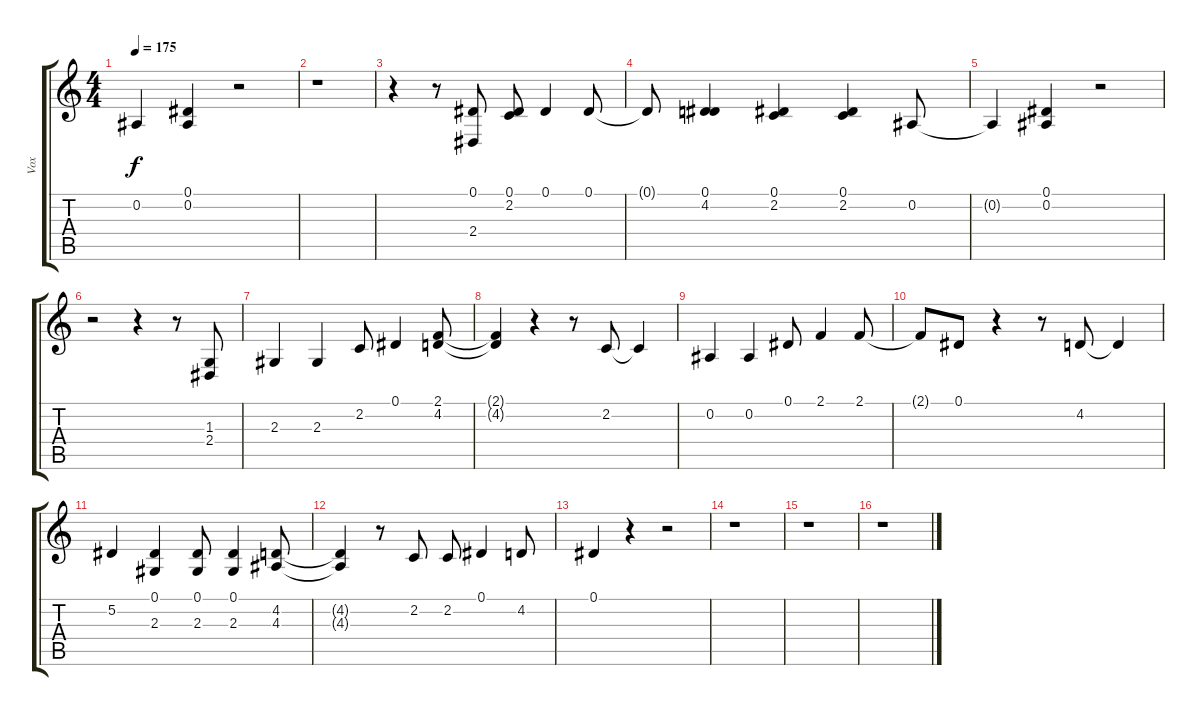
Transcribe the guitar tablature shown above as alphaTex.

\track ("Vox" "Vox") {instrument tenorsax}
\staff {score tabs}
\tuning (Eb4 Bb3 Gb3 Db3 Ab2 Eb2) {hide}
\ts (4 4)
\tempo 175
\clef g2
\ks c
0.2{t}.4{dy f} (0.1 0.2).4 r.2 |
r.1 |
r.4 r.8 (0.1 2.4).8 (0.1 2.2).8 0.1.4 0.1.8 |
0.1{t}.8 (0.1 4.2).4 (0.1 2.2).4 (0.1 2.2).4 0.2.8 |
0.2{t}.4 (0.1 0.2).4 r.2 |
r.2 r.4 r.8 (1.3 2.4).8 |
2.3.4 2.3.4 2.2.8 0.1.4 (2.1 4.2).8 |
(2.1{t} 4.2{t}).4 r.4 r.8 2.2.8 2.2{t}.4 |
0.2.4 0.2.4 0.1.8 2.1.4 2.1.8 |
2.1{t}.8 0.1.8 r.4 r.8 4.2.8 4.2{t}.4 |
5.2.4 (0.1 2.3).4 (0.1 2.3).8 (0.1 2.3).4 (4.2 4.3).8 |
(4.2{t} 4.3{t}).4 r.8 2.2.8 2.2.8 0.1.4 4.2.8 |
0.1.4 r.4 r.2 |
r.1 |
r.1 |
r.1
